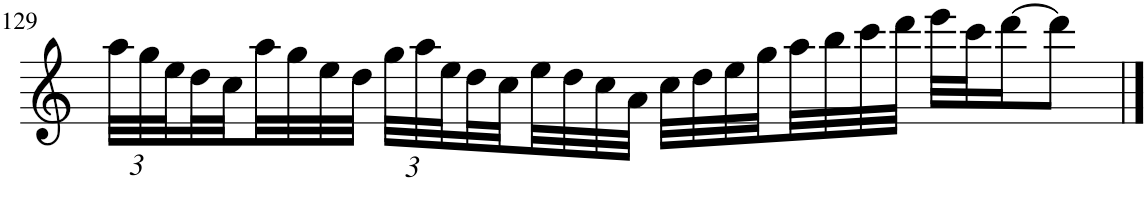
**kern
*part1
*staff1
*I"鋼琴
!!LO:PB:g=z
*clefG2
*k[]
*M4/4
*Xbrackettup
=129
48aa\LLL
48gg\
48ee\J
32dd\L
32cc\
32aa\
32gg\
32ee\
32dd\JJJ
48gg\LLL
48aa\
48ee\J
32dd\L
32cc\
32ee\
32dd\
32cc\
32a\JJJ
32cc\LLL
32dd\
32ee\
32gg\JJ
32aa\LL
32bb\
32ccc\
32ddd\JJJ
32eee\LLL
32ccc\J
[16ddd\J
8ddd\J]
==
*-
